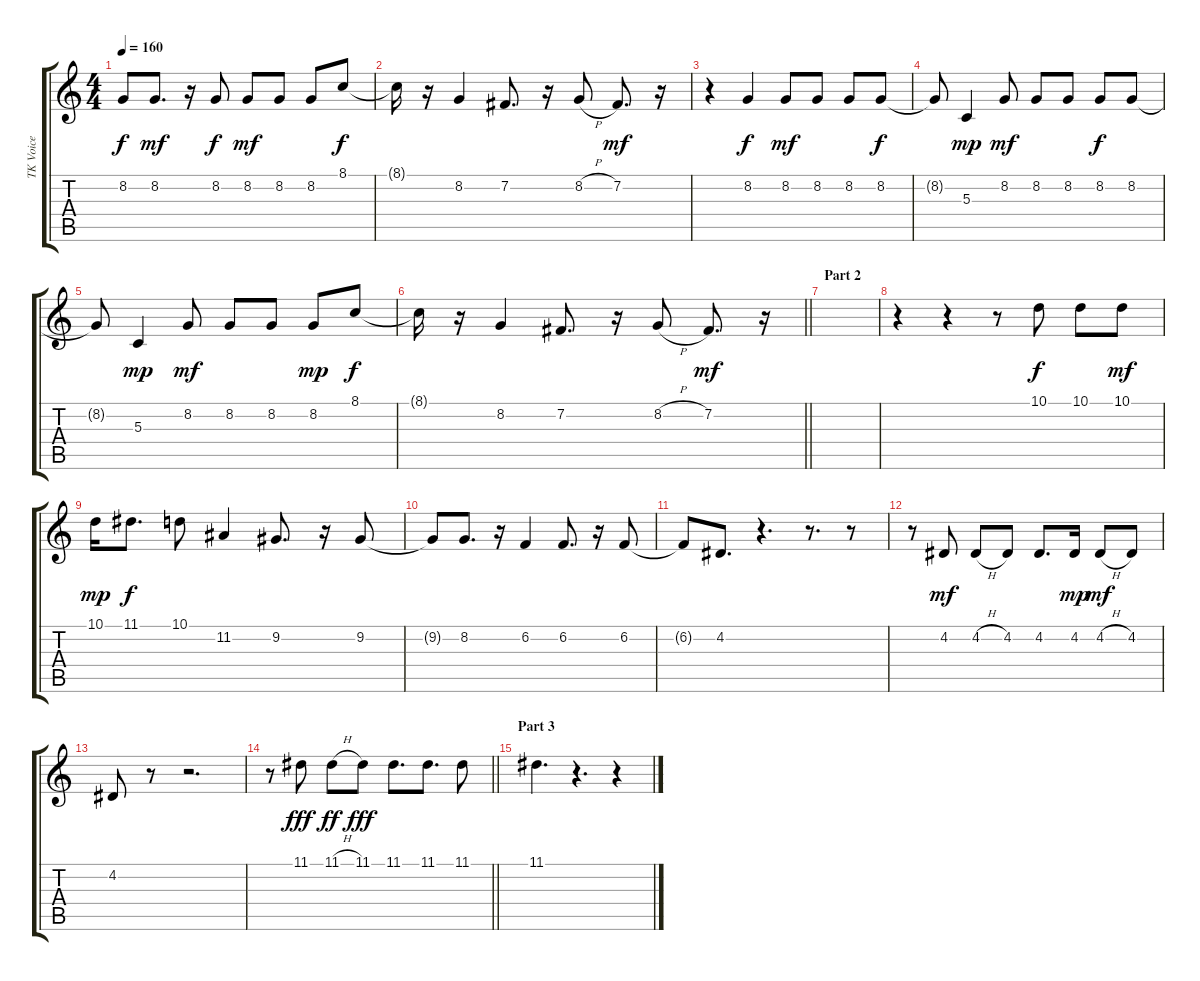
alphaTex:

\track ("TK Voice" "TK Voice") {instrument synthvoice}
\staff {score tabs}
\tuning (E4 B3 G3 D3 A2 E2) {hide}
\ts (4 4)
\tempo 160
\clef g2
\ks c
8.2{t}.8{dy f} 8.2.8{d dy mf} r.16 8.2.8{dy f} 8.2.8{dy mf} 8.2.8 8.2.8 8.1.8{dy f} |
8.1{t}.16 r.16 8.2.4 7.2.8{d} r.16 8.2{h}.8 7.2.8{d dy mf} r.16 |
r.4 8.2.4{dy f} 8.2.8{dy mf} 8.2.8 8.2.8 8.2.8{dy f} |
8.2{t}.8 5.3.4{dy mp} 8.2.8{dy mf} 8.2.8 8.2.8 8.2.8{dy f} 8.2.8 |
8.2{t}.8 5.3.4{dy mp} 8.2.8{dy mf} 8.2.8 8.2.8 8.2.8{dy mp} 8.1.8{dy f} |
\barLineRight lightlight
8.1{t}.16 r.16 8.2.4 7.2.8{d} r.16 8.2{h}.8 7.2.8{d dy mf} r.16 |
\section ("" "Part 2")
|
r.4 r.4 r.8 10.1.8{dy f} 10.1.8 10.1.8{dy mf} |
10.1.16{dy mp} 11.1.8{d dy f} 10.1.8 11.2.4 9.2.8{d} r.16 9.2.8 |
9.2{t}.8 8.2.8{d} r.16 6.2.4 6.2.8{d} r.16 6.2.8 |
6.2{t}.8 4.2.8{d} r.4{d} r.8{d} r.8 |
r.8 4.2.8{dy mf} 4.2{h}.8 4.2.8 4.2.8{d} 4.2.16{dy mp} 4.2{h}.8{dy mf} 4.2.8 |
4.2.8 r.8 r.2{d} |
\barLineRight lightlight
r.8 11.1.8{dy fff} 11.1{h}.8{dy ff} 11.1.8{dy fff} 11.1.8{d} 11.1.8{d} 11.1.8 |
\section ("" "Part 3")
11.1.4{d} r.4{d} r.4
